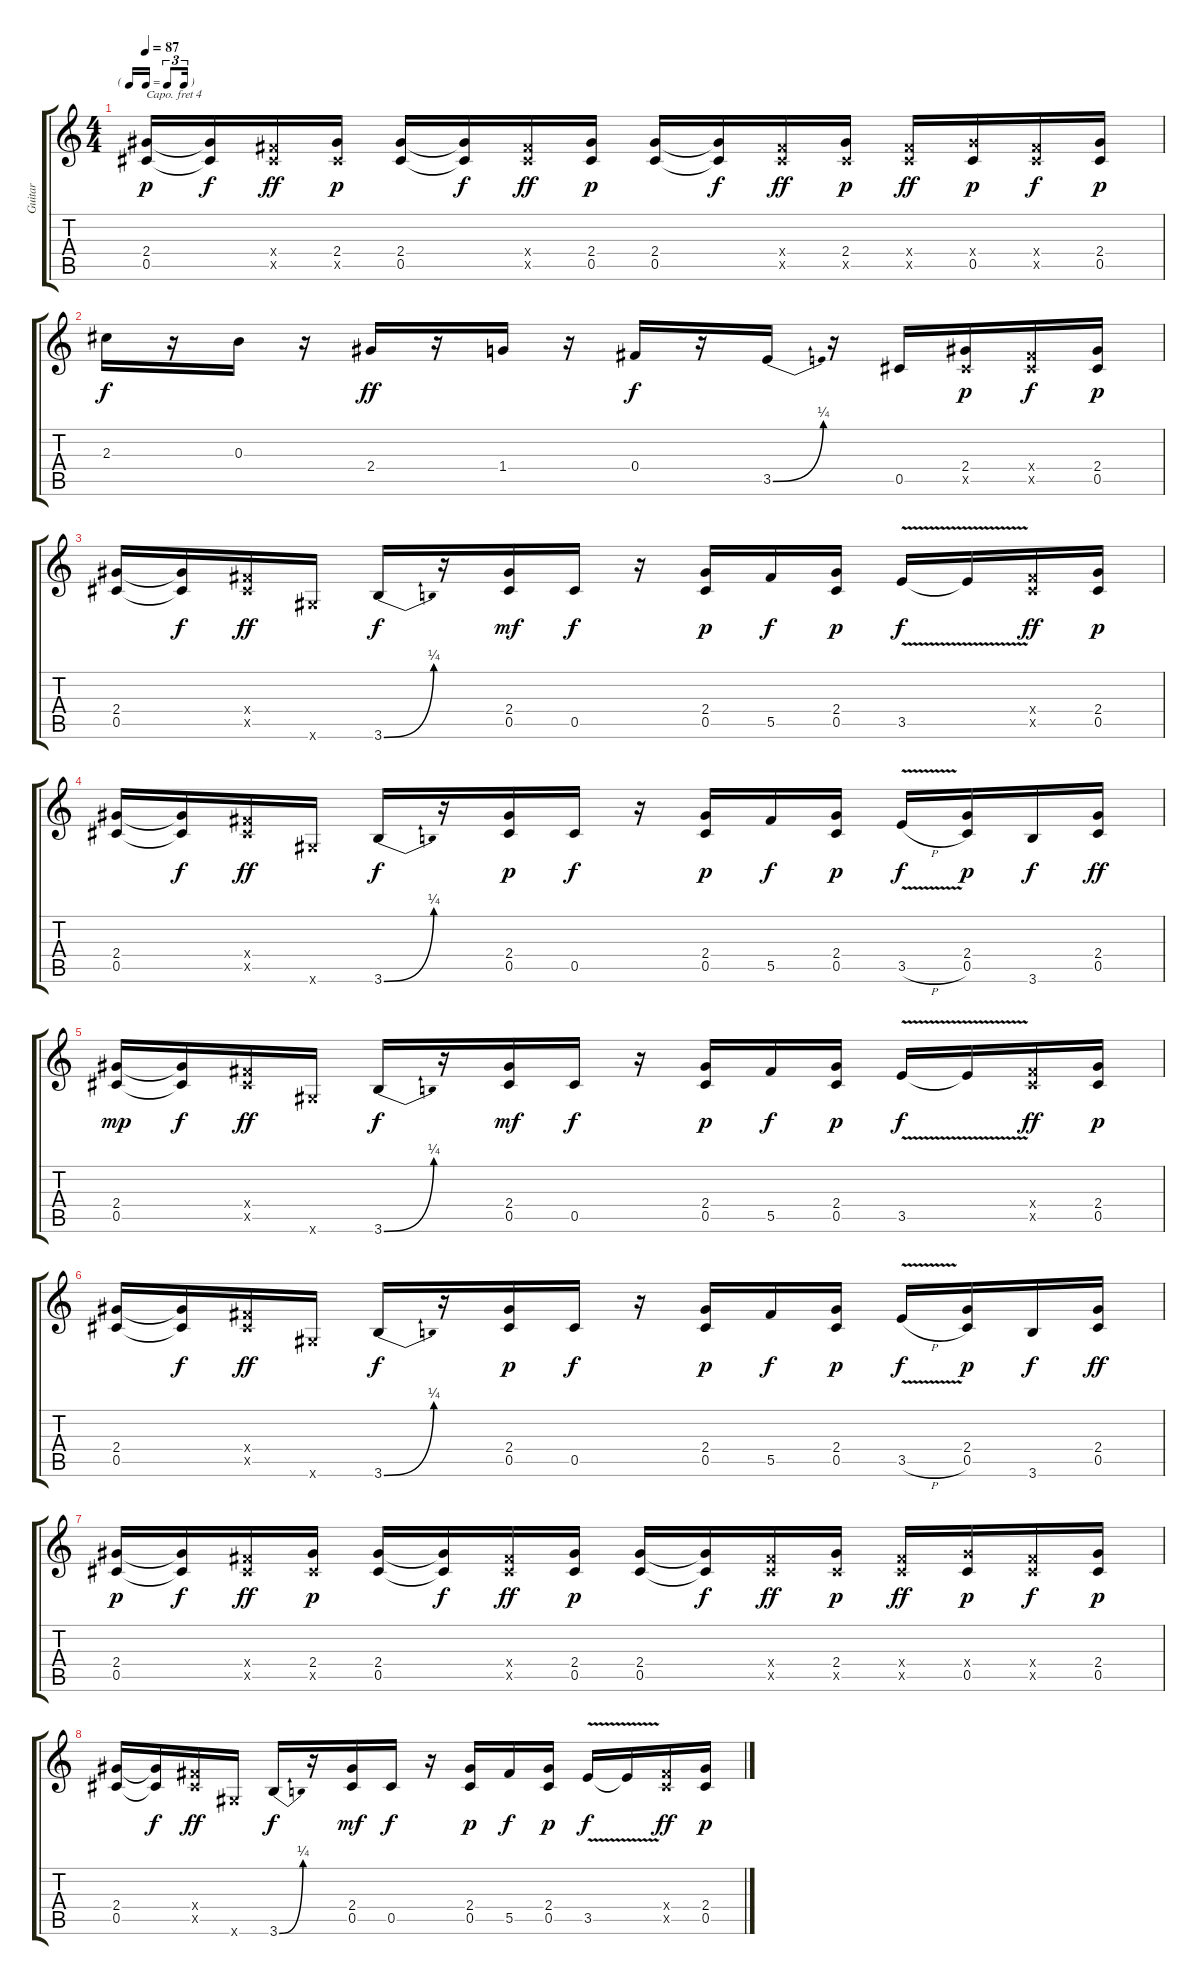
\track ("Guitar" "Guitar") {instrument overdrivenguitar}
\staff {score tabs}
\capo 4
\tuning (E4 B3 G3 D3 A2 E2) {hide}
\ts (4 4)
\tf triplet16th
\tempo 87
\clef g2
\ks c
(2.4 0.5).16{dy p} (2.4{t} 0.5{t}).16{dy f} (0.4{x} 0.5{x}).16{dy ff} (2.4 0.5{x}).16{dy p} (2.4 0.5).16 (2.4{t} 0.5{t}).16{dy f} (0.4{x} 0.5{x}).16{dy ff} (2.4 0.5).16{dy p} (2.4 0.5).16 (2.4{t} 0.5{t}).16{dy f} (0.4{x} 0.5{x}).16{dy ff} (2.4 0.5{x}).16{dy p} (0.4{x} 0.5{x}).16{dy ff} (2.4{x} 0.5).16{dy p} (0.4{x} 0.5{x}).16{dy f} (2.4 0.5).16{dy p} |
2.3.16{dy f} r.16 0.3.16 r.16 2.4.16{dy ff} r.16 1.4.16 r.16 0.4.16{dy f} r.16 3.5{be (bend 0 0 60 1)}.16 r.16 0.5.16 (2.4 0.5{x}).16{dy p} (0.4{x} 0.5{x}).16{dy f} (2.4 0.5).16{dy p} |
(2.4 0.5).16 (2.4{t} 0.5{t}).16{dy f} (0.4{x} 0.5{x}).16{dy ff} 0.6{x}.16 3.6{be (bend 0 0 60 1)}.16{dy f} r.16 (2.4 0.5).16{dy mf} 0.5.16{dy f} r.16 (2.4 0.5).16{dy p} 5.5.16{dy f} (2.4 0.5).16{dy p} 3.5{v}.16{dy f} 3.5{t}.16 (0.4{x} 0.5{x}).16{dy ff} (2.4 0.5).16{dy p} |
(2.4 0.5).16 (2.4{t} 0.5{t}).16{dy f} (0.4{x} 0.5{x}).16{dy ff} 0.6{x}.16 3.6{be (bend 0 0 60 1)}.16{dy f} r.16 (2.4 0.5).16{dy p} 0.5.16{dy f} r.16 (2.4 0.5).16{dy p} 5.5.16{dy f} (2.4 0.5).16{dy p} 3.5{v h}.16{dy f} (2.4 0.5).16{dy p} 3.6.16{dy f} (2.4 0.5).16{dy ff} |
(2.4 0.5).16{dy mp} (2.4{t} 0.5{t}).16{dy f} (0.4{x} 0.5{x}).16{dy ff} 0.6{x}.16 3.6{be (bend 0 0 60 1)}.16{dy f} r.16 (2.4 0.5).16{dy mf} 0.5.16{dy f} r.16 (2.4 0.5).16{dy p} 5.5.16{dy f} (2.4 0.5).16{dy p} 3.5{v}.16{dy f} 3.5{t}.16 (0.4{x} 0.5{x}).16{dy ff} (2.4 0.5).16{dy p} |
(2.4 0.5).16 (2.4{t} 0.5{t}).16{dy f} (0.4{x} 0.5{x}).16{dy ff} 0.6{x}.16 3.6{be (bend 0 0 60 1)}.16{dy f} r.16 (2.4 0.5).16{dy p} 0.5.16{dy f} r.16 (2.4 0.5).16{dy p} 5.5.16{dy f} (2.4 0.5).16{dy p} 3.5{v h}.16{dy f} (2.4 0.5).16{dy p} 3.6.16{dy f} (2.4 0.5).16{dy ff} |
(2.4 0.5).16{dy p} (2.4{t} 0.5{t}).16{dy f} (0.4{x} 0.5{x}).16{dy ff} (2.4 0.5{x}).16{dy p} (2.4 0.5).16 (2.4{t} 0.5{t}).16{dy f} (0.4{x} 0.5{x}).16{dy ff} (2.4 0.5).16{dy p} (2.4 0.5).16 (2.4{t} 0.5{t}).16{dy f} (0.4{x} 0.5{x}).16{dy ff} (2.4 0.5{x}).16{dy p} (0.4{x} 0.5{x}).16{dy ff} (2.4{x} 0.5).16{dy p} (0.4{x} 0.5{x}).16{dy f} (2.4 0.5).16{dy p} |
(2.4 0.5).16 (2.4{t} 0.5{t}).16{dy f} (0.4{x} 0.5{x}).16{dy ff} 0.6{x}.16 3.6{be (bend 0 0 60 1)}.16{dy f} r.16 (2.4 0.5).16{dy mf} 0.5.16{dy f} r.16 (2.4 0.5).16{dy p} 5.5.16{dy f} (2.4 0.5).16{dy p} 3.5{v}.16{dy f} 3.5{t}.16 (0.4{x} 0.5{x}).16{dy ff} (2.4 0.5).16{dy p}
